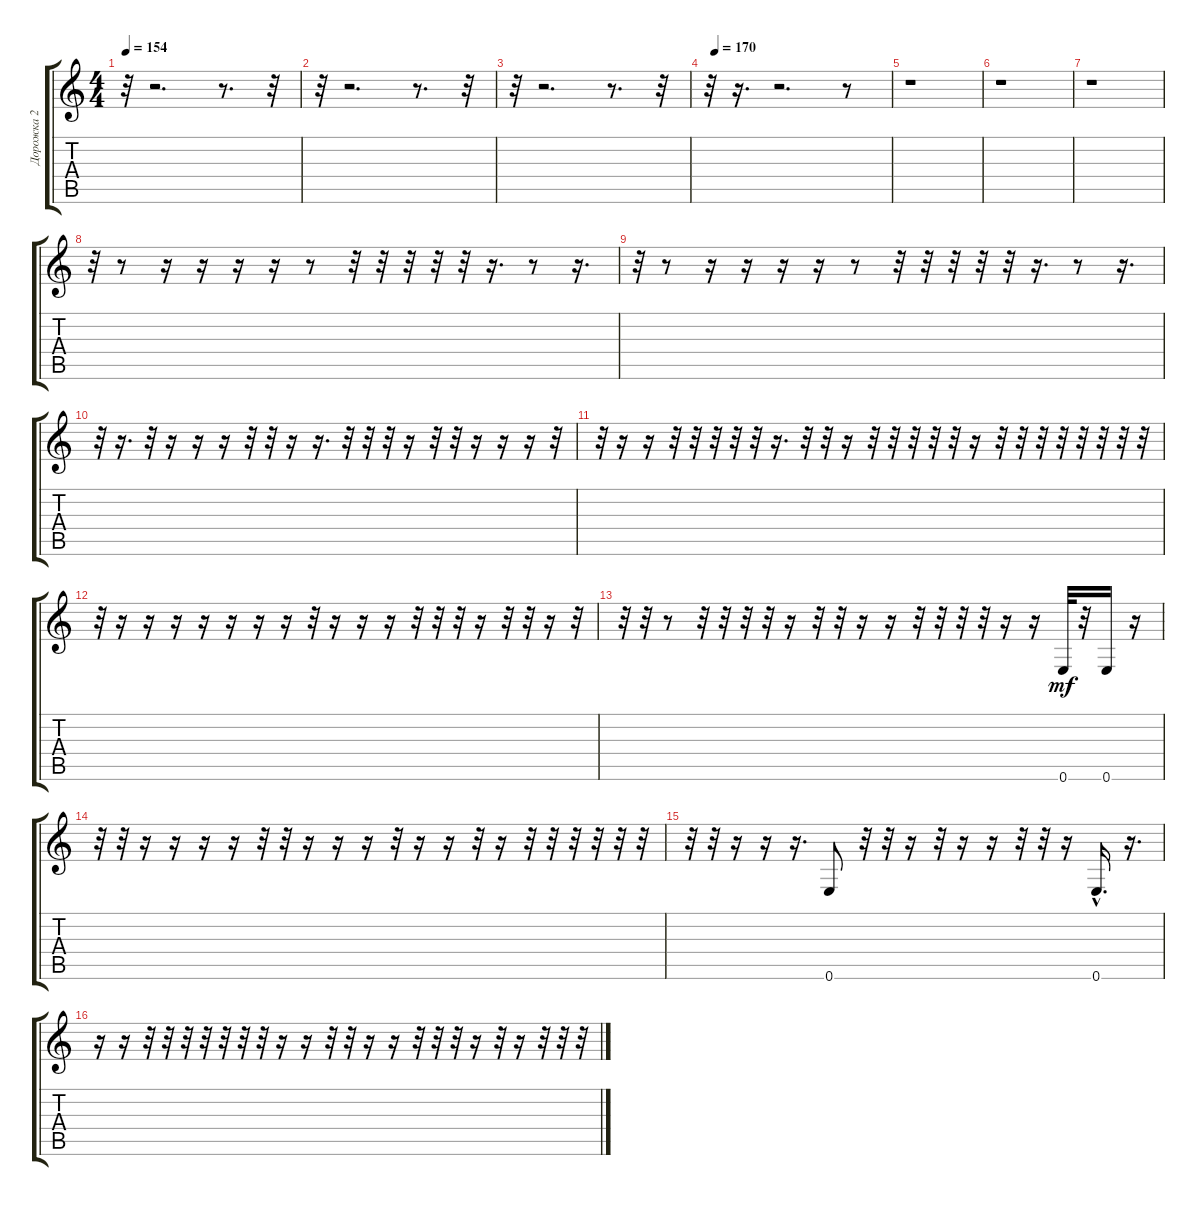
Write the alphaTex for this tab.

\track ("Дорожка 2" "Дорожка 2") {instrument electricbassfinger}
\staff {score tabs}
\tuning (E4 B3 G3 D3 A2 E2) {hide}
\ts (4 4)
\tempo 154
\clef g2
\ks c
r.32{dy mf} r.2{d} r.8{d} r.32 |
r.32 r.2{d} r.8{d} r.32 |
r.32 r.2{d} r.8{d} r.32 |
\tempo (170 0.03125)
r.32 r.16{d} r.2{d} r.8 |
r.1 |
r.1 |
r.1 |
r.32 r.8 r.16 r.16 r.16 r.16 r.8 r.32 r.32 r.32 r.32 r.32 r.16{d} r.8 r.16{d} |
r.32 r.8 r.16 r.16 r.16 r.16 r.8 r.32 r.32 r.32 r.32 r.32 r.16{d} r.8 r.16{d} |
r.32 r.16{d} r.32 r.16 r.16 r.16 r.32 r.32 r.16 r.16{d} r.32 r.32 r.32 r.16 r.32 r.32 r.16 r.16 r.16 r.32 |
r.32 r.16 r.16 r.32 r.32 r.32 r.32 r.32 r.16{d} r.32 r.32 r.16 r.32 r.32 r.32 r.32 r.32 r.16 r.32 r.32 r.32 r.32 r.32 r.32 r.32 r.32 |
r.32 r.16 r.16 r.16 r.16 r.16 r.16 r.16 r.32 r.16 r.16 r.16 r.32 r.32 r.32 r.16 r.32 r.32 r.16 r.32 |
r.32 r.32 r.8 r.32 r.32 r.32 r.32 r.16 r.32 r.32 r.16 r.16 r.32 r.32 r.32 r.32 r.16 r.16 0.6.32 r.32 0.6.16 r.16 |
r.32 r.32 r.16 r.16 r.16 r.16 r.32 r.32 r.16 r.16 r.16 r.32 r.16 r.16 r.32 r.16 r.32 r.32 r.32 r.32 r.32 r.32 |
r.32 r.32 r.16 r.16 r.16{d} 0.6.8 r.32 r.32 r.16 r.32 r.16 r.16 r.32 r.32 r.16 0.6{hac}.16{d} r.16{d} |
r.16 r.16 r.32 r.32 r.32 r.32 r.32 r.32 r.32 r.16 r.16 r.32 r.32 r.16 r.16 r.32 r.32 r.32 r.16 r.32 r.16 r.32 r.32 r.32
